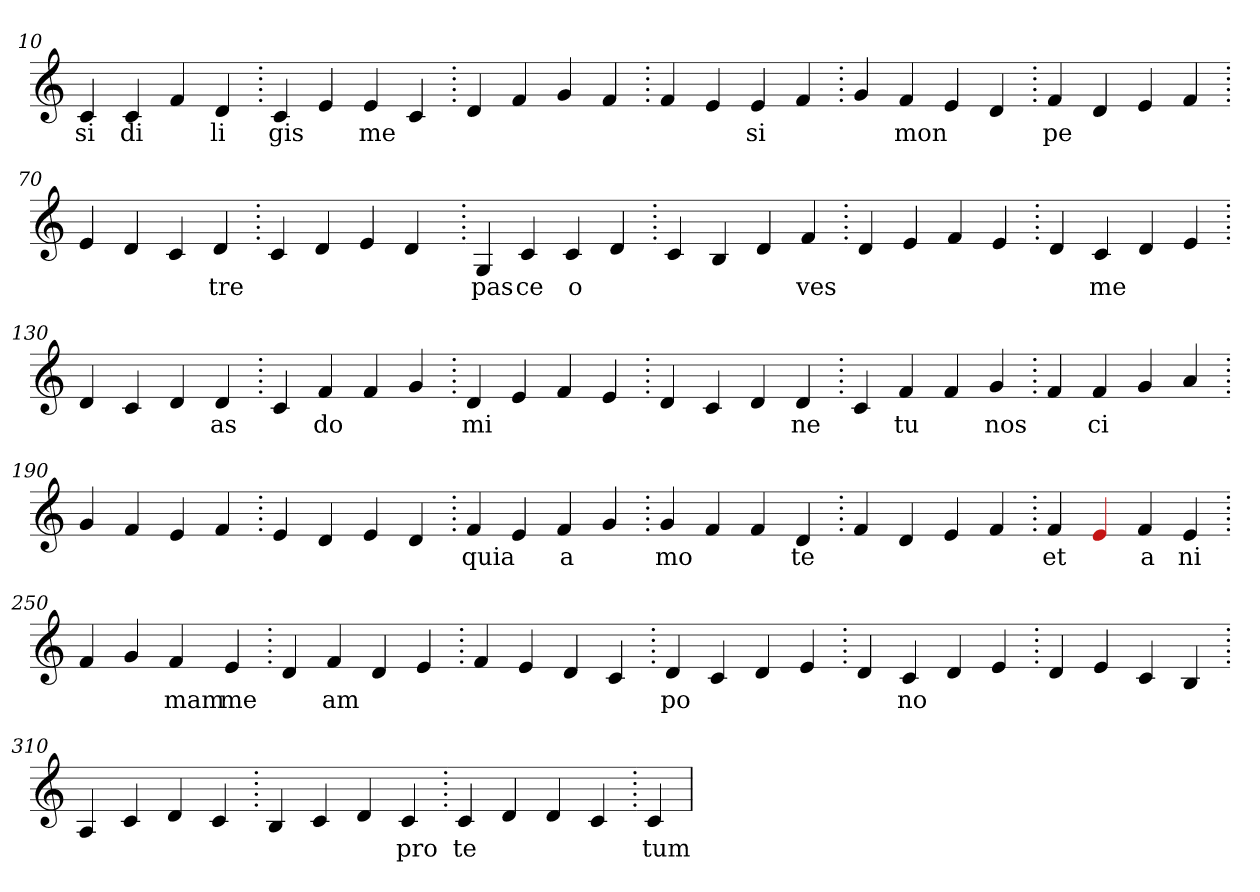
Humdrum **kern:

**kern	**text
*part1	*part1
*staff1	*staff1
*clefG2	*
=10.	=10.
4c	si
4c	di
4f	.
4d	li
=20.	=20.
4c	gis
4e	.
4e	me
4c	.
=30.	=30.
4d	.
4f	.
4g	.
4f	.
=40.	=40.
4f	.
4e	.
4e	si
4f	.
=50.	=50.
4g	.
4f	mon
4e	.
4d	.
=60.	=60.
4f	pe
4d	.
4e	.
4f	.
=70.	=70.
4e	.
4d	.
4c	.
4d	tre
=80.	=80.
4c	.
4d	.
4e	.
4d	.
=90.	=90.
4G	pas
4c	ce
4c	o
4d	.
=100.	=100.
4c	.
4B	.
4d	.
4f	ves
=110.	=110.
4d	.
4e	.
4f	.
4e	.
=120.	=120.
4d	.
4c	me
4d	.
4e	.
=130.	=130.
4d	.
4c	.
4d	.
4d	as
=140.	=140.
4c	.
4f	do
4f	.
4g	.
=150.	=150.
4d	mi
4e	.
4f	.
4e	.
=160.	=160.
4d	.
4c	.
4d	.
4d	ne
=170.	=170.
4c	.
4f	tu
4f	.
4g	nos
=180.	=180.
4f	.
4f	ci
4g	.
4a	.
=190.	=190.
4g	.
4f	.
4e	.
4f	.
=200.	=200.
4e	.
4d	.
4e	.
4d	.
=210.	=210.
4f	quia
4e	.
4f	a
4g	.
=220.	=220.
4g	mo
4f	.
4f	.
4d	te
=230.	=230.
4f	.
4d	.
4e	.
4f	.
=240.	=240.
4f	et
4Re	.
4f	a
4e	ni
=250.	=250.
4f	.
4g	.
4f	mam
4e	me
=260.	=260.
4d	.
4f	am
4d	.
4e	.
=270.	=270.
4f	.
4e	.
4d	.
4c	.
=280.	=280.
4d	po
4c	.
4d	.
4e	.
=290.	=290.
4d	.
4c	no
4d	.
4e	.
=300.	=300.
4d	.
4e	.
4c	.
4B	.
=310.	=310.
4A	.
4c	.
4d	.
4c	.
=320.	=320.
4B	.
4c	.
4d	.
4c	pro
=330.	=330.
4c	te
4d	.
4d	.
4c	.
=340.	=340.
4c	tum
=	=
*-	*-
